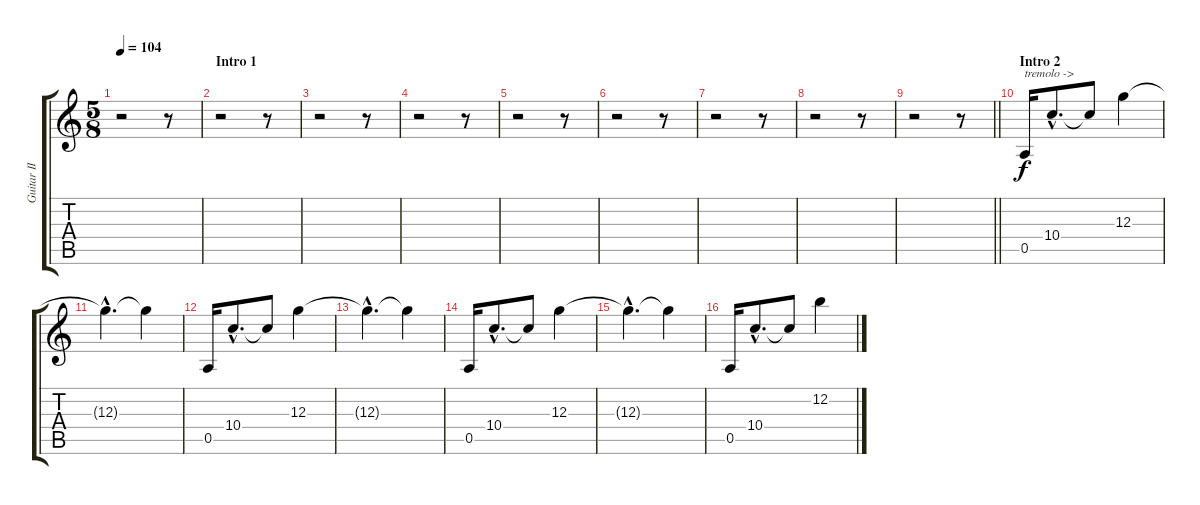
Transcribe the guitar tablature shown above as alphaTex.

\track ("Guitar II (Sugizo)" "Guitar II ") {instrument distortionguitar}
\staff {score tabs}
\tuning (E4 B3 G3 D3 A2 E2) {hide}
\ts (5 8)
\tempo 104
\clef g2
\ks c
r.2{dy f instrument distortionguitar} r.8 |
\section ("" "Intro 1")
r.2 r.8 |
r.2 r.8 |
r.2 r.8 |
r.2 r.8 |
r.2 r.8 |
r.2 r.8 |
r.2 r.8 |
\barLineRight lightlight
r.2 r.8 |
\section ("" "Intro 2")
0.5.16{txt "tremolo ->"} 10.4{hac}.8{d} 10.4{t}.8 12.3.4 |
12.3{hac t}.4{d} 12.3{t}.4 |
0.5.16 10.4{hac}.8{d} 10.4{t}.8 12.3.4 |
12.3{hac t}.4{d} 12.3{t}.4 |
0.5.16 10.4{hac}.8{d} 10.4{t}.8 12.3.4 |
12.3{hac t}.4{d} 12.3{t}.4 |
0.5.16 10.4{hac}.8{d} 10.4{t}.8 12.2.4
